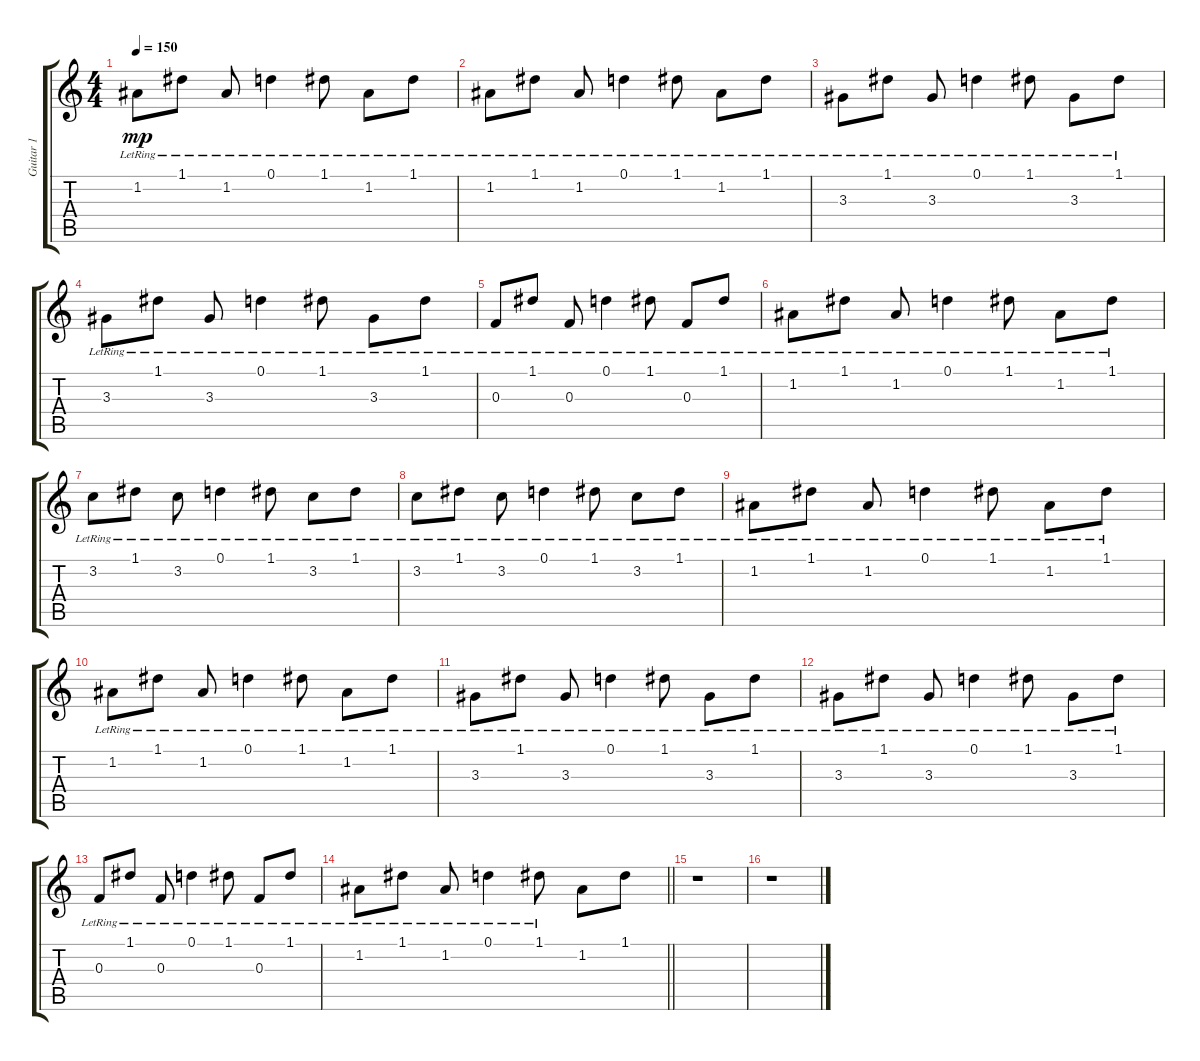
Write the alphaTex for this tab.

\track ("Guitar 1" "Guitar 1") {instrument distortionguitar}
\staff {score tabs}
\tuning (D4 A3 F3 C3 G2 C2) {hide}
\ts (4 4)
\tempo 150
\clef g2
\ks c
1.2{lr}.8{dy mp} 1.1{lr}.8 1.2{lr}.8 0.1{lr}.4 1.1{lr}.8 1.2{lr}.8 1.1{lr}.8 |
1.2{lr}.8 1.1{lr}.8 1.2{lr}.8 0.1{lr}.4 1.1{lr}.8 1.2{lr}.8 1.1{lr}.8 |
3.3{lr}.8 1.1{lr}.8 3.3{lr}.8 0.1{lr}.4 1.1{lr}.8 3.3{lr}.8 1.1{lr}.8 |
3.3{lr}.8 1.1{lr}.8 3.3{lr}.8 0.1{lr}.4 1.1{lr}.8 3.3{lr}.8 1.1{lr}.8 |
0.3{lr}.8 1.1{lr}.8 0.3{lr}.8 0.1{lr}.4 1.1{lr}.8 0.3{lr}.8 1.1{lr}.8 |
1.2{lr}.8 1.1{lr}.8 1.2{lr}.8 0.1{lr}.4 1.1{lr}.8 1.2{lr}.8 1.1{lr}.8 |
3.2{lr}.8 1.1{lr}.8 3.2{lr}.8 0.1{lr}.4 1.1{lr}.8 3.2{lr}.8 1.1{lr}.8 |
3.2{lr}.8 1.1{lr}.8 3.2{lr}.8 0.1{lr}.4 1.1{lr}.8 3.2{lr}.8 1.1{lr}.8 |
1.2{lr}.8 1.1{lr}.8 1.2{lr}.8 0.1{lr}.4 1.1{lr}.8 1.2{lr}.8 1.1{lr}.8 |
1.2{lr}.8 1.1{lr}.8 1.2{lr}.8 0.1{lr}.4 1.1{lr}.8 1.2{lr}.8 1.1{lr}.8 |
3.3{lr}.8 1.1{lr}.8 3.3{lr}.8 0.1{lr}.4 1.1{lr}.8 3.3{lr}.8 1.1{lr}.8 |
3.3{lr}.8 1.1{lr}.8 3.3{lr}.8 0.1{lr}.4 1.1{lr}.8 3.3{lr}.8 1.1{lr}.8 |
0.3{lr}.8 1.1{lr}.8 0.3{lr}.8 0.1{lr}.4 1.1{lr}.8 0.3{lr}.8 1.1{lr}.8 |
\barLineRight lightlight
1.2{lr}.8 1.1{lr}.8 1.2{lr}.8 0.1{lr}.4 1.1{lr}.8 1.2.8 1.1.8 |
r.1 |
r.1
